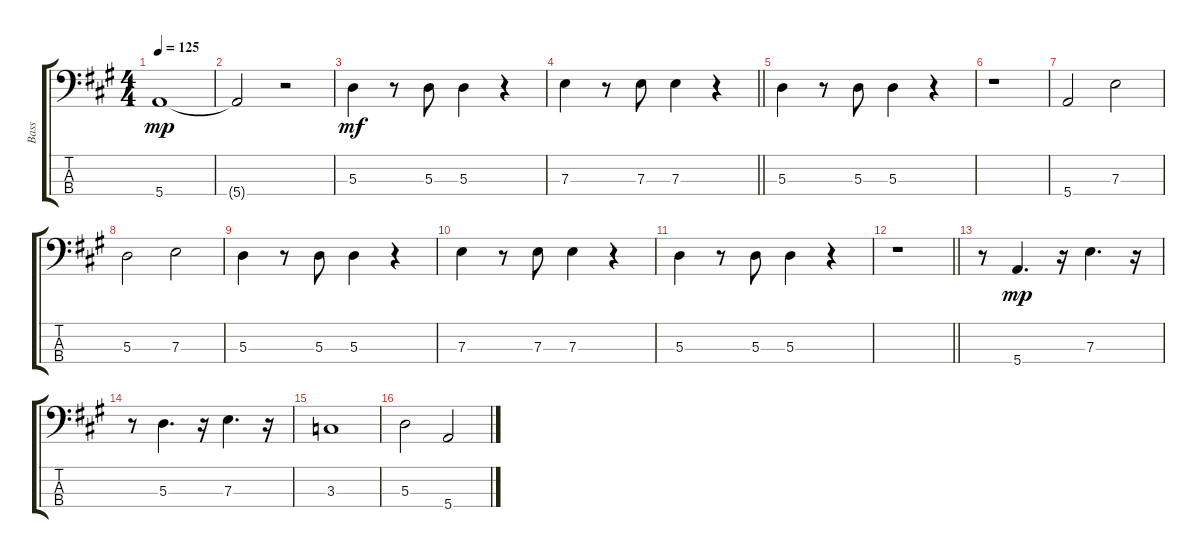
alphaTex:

\track ("Bass" "Bass") {instrument fretlessbass}
\staff {score tabs}
\tuning (G2 D2 A1 E1) {hide}
\ts (4 4)
\tempo 125
\clef f4
\ks a
5.4.1{dy mp} |
5.4{t}.2 r.2 |
5.3.4{dy mf} r.8 5.3.8 5.3.4 r.4 |
\barLineRight lightlight
7.3.4 r.8 7.3.8 7.3.4 r.4 |
5.3.4 r.8 5.3.8 5.3.4 r.4 |
r.1 |
5.4.2 7.3.2 |
5.3.2 7.3.2 |
5.3.4 r.8 5.3.8 5.3.4 r.4 |
7.3.4 r.8 7.3.8 7.3.4 r.4 |
5.3.4 r.8 5.3.8 5.3.4 r.4 |
\barLineRight lightlight
r.1 |
r.8 5.4.4{d dy mp} r.16 7.3.4{d} r.16 |
r.8 5.3.4{d} r.16 7.3.4{d} r.16 |
3.3.1 |
5.3.2 5.4.2
